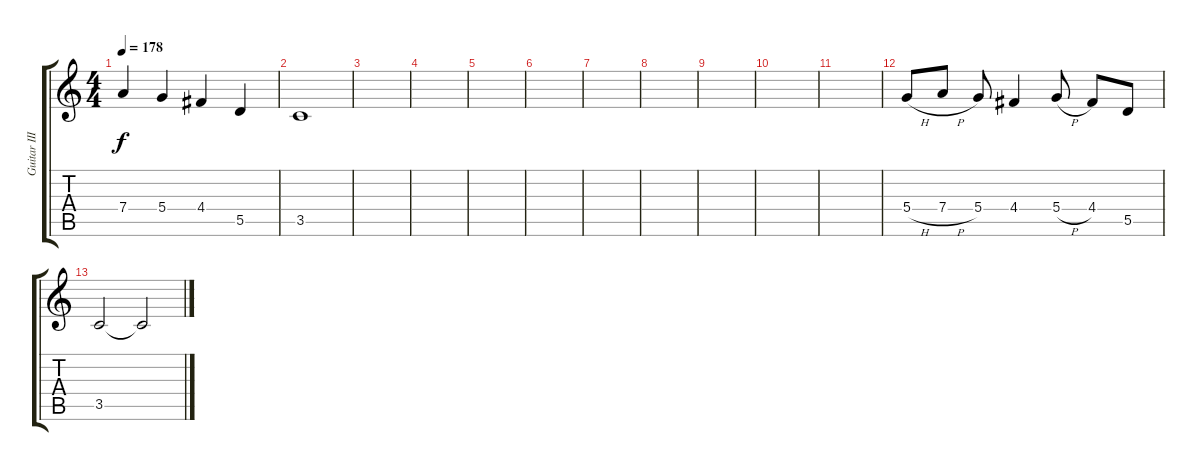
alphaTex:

\track ("Guitar III" "Guitar III") {instrument distortionguitar}
\staff {score tabs}
\tuning (E4 B3 G3 D3 A2 E2) {hide}
\ts (4 4)
\tempo 178
\clef g2
\ks c
7.4.4{dy f} 5.4.4 4.4.4 5.5.4 |
3.5.1 |
|
|
|
|
|
|
|
|
|
5.4{h}.8 7.4{h}.8 5.4.8 4.4.4 5.4{h}.8 4.4.8 5.5.8 |
3.5.2 3.5{t}.2
